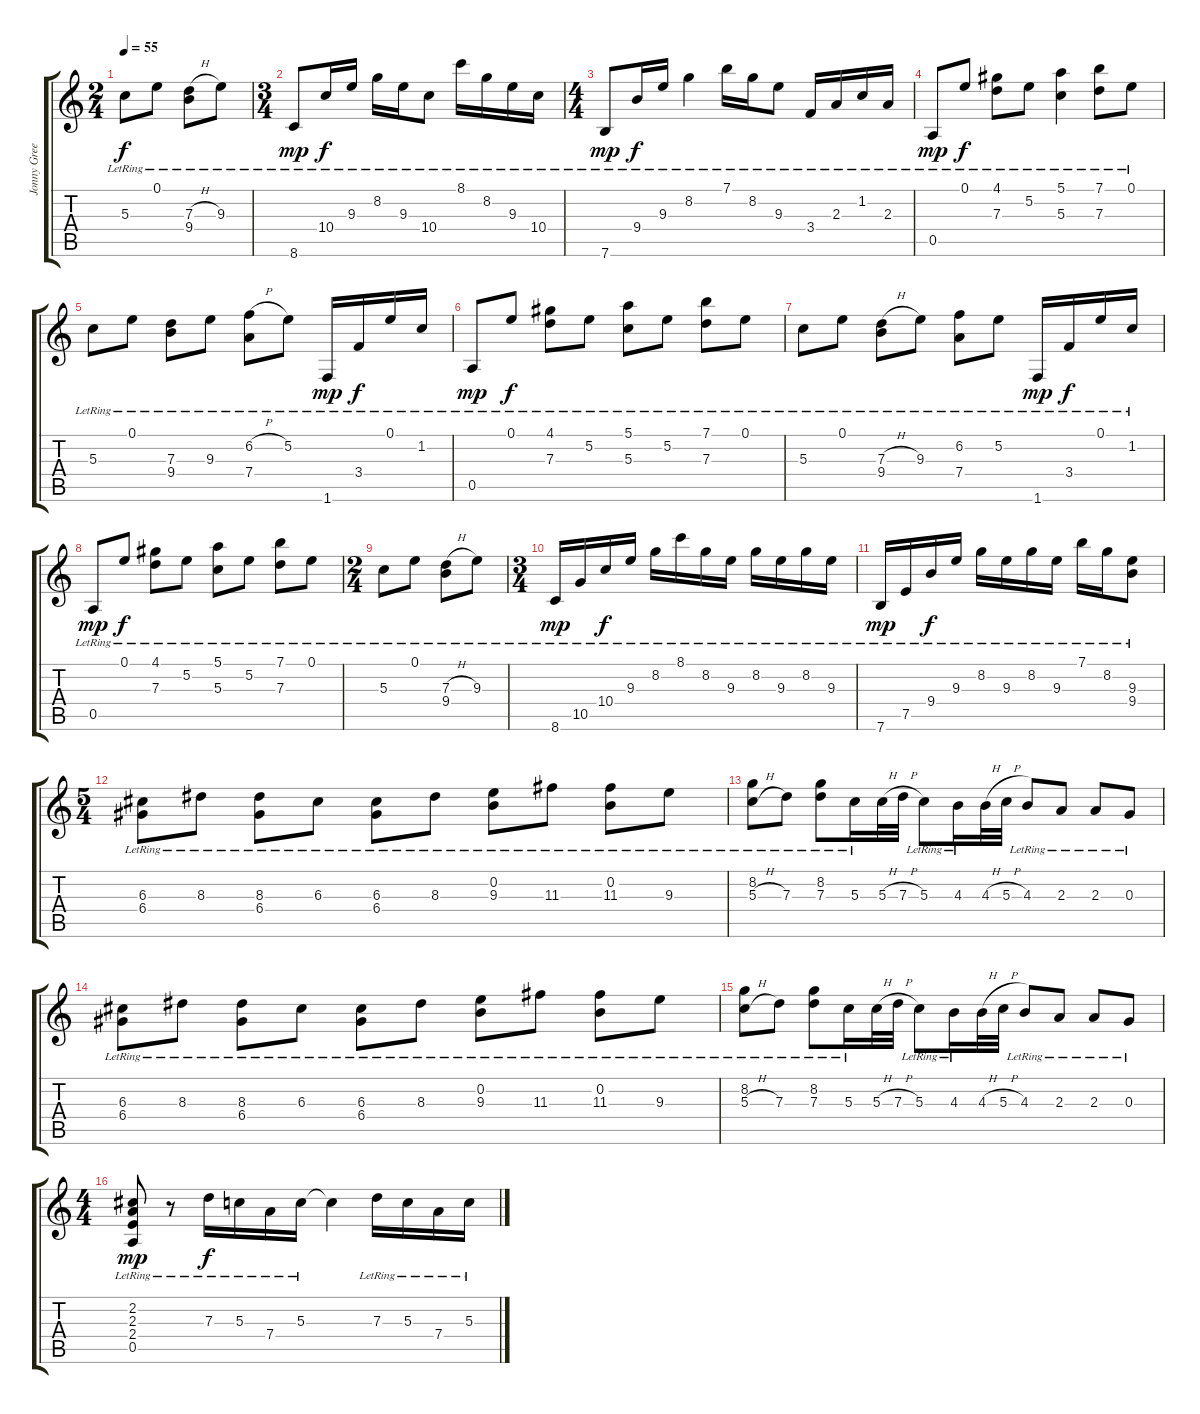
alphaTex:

\track ("Jonny Greenwood" "Jonny Gree") {instrument electricguitarjazz}
\staff {score tabs}
\tuning (E4 B3 G3 D3 A2 E2) {hide}
\ts (2 4)
\tempo 55
\clef g2
\ks c
5.3{lr}.8{dy f} 0.1{lr}.8 (7.3{h} 9.4{lr}).8 9.3{lr}.8 |
\ts (3 4)
8.6{lr}.8{dy mp} 10.4{lr}.16{dy f} 9.3{lr}.16 8.2{lr}.16 9.3{lr}.16 10.4{lr}.8 8.1{lr}.16 8.2{lr}.16 9.3{lr}.16 10.4{lr}.16 |
\ts (4 4)
7.6{lr}.8{dy mp} 9.4{lr}.16{dy f} 9.3{lr}.16 8.2{lr}.4 7.1{lr}.16 8.2{lr}.16 9.3{lr}.8 3.4{lr}.16 2.3{lr}.16 1.2{lr}.16 2.3{lr}.16 |
0.5{lr}.8{dy mp} 0.1{lr}.8{dy f} (4.1{lr} 7.3{lr}).8 5.2{lr}.8 (5.1{lr} 5.3{lr}).4 (7.1{lr} 7.3{lr}).8 0.1{lr}.8 |
5.3{lr}.8 0.1{lr}.8 (7.3{lr} 9.4{lr}).8 9.3{lr}.8 (6.2{h} 7.4{lr}).8 5.2{lr}.8 1.6{lr}.16{dy mp} 3.4{lr}.16{dy f} 0.1{lr}.16 1.2{lr}.16 |
0.5{lr}.8{dy mp} 0.1{lr}.8{dy f} (4.1{lr} 7.3{lr}).8 5.2{lr}.8 (5.1{lr} 5.3{lr}).8 5.2{lr}.8 (7.1{lr} 7.3{lr}).8 0.1{lr}.8 |
5.3{lr}.8 0.1{lr}.8 (7.3{h} 9.4{lr}).8 9.3{lr}.8 (6.2{lr} 7.4{lr}).8 5.2{lr}.8 1.6{lr}.16{dy mp} 3.4{lr}.16{dy f} 0.1{lr}.16 1.2{lr}.16 |
0.5{lr}.8{dy mp} 0.1{lr}.8{dy f} (4.1{lr} 7.3{lr}).8 5.2{lr}.8 (5.1{lr} 5.3{lr}).8 5.2{lr}.8 (7.1{lr} 7.3{lr}).8 0.1{lr}.8 |
\ts (2 4)
5.3{lr}.8 0.1{lr}.8 (7.3{h} 9.4{lr}).8 9.3{lr}.8 |
\ts (3 4)
8.6{lr}.16{dy mp} 10.5{lr}.16 10.4{lr}.16{dy f} 9.3{lr}.16 8.2{lr}.16 8.1{lr}.16 8.2{lr}.16 9.3{lr}.16 8.2{lr}.16 9.3{lr}.16 8.2{lr}.16 9.3{lr}.16 |
7.6{lr}.16{dy mp} 7.5{lr}.16 9.4{lr}.16{dy f} 9.3{lr}.16 8.2{lr}.16 9.3{lr}.16 8.2{lr}.16 9.3{lr}.16 7.1{lr}.16 8.2{lr}.16 (9.3{lr} 9.4{lr}).8 |
\ts (5 4)
(6.3{lr} 6.4{lr}).8 8.3{lr}.8 (8.3{lr} 6.4{lr}).8 6.3{lr}.8 (6.3{lr} 6.4{lr}).8 8.3{lr}.8 (0.2{lr} 9.3{lr}).8 11.3{lr}.8 (0.2{lr} 11.3{lr}).8 9.3{lr}.8 |
(8.2{lr} 5.3{h}).8 7.3{lr}.8 (8.2{lr} 7.3{lr}).8 5.3{lr}.16 5.3{h}.32 7.3{h}.32 5.3{lr}.8 4.3{lr}.16 4.3{h}.32 5.3{h}.32 4.3{lr}.8 2.3{lr}.8 2.3{lr}.8 0.3{lr}.8 |
(6.3{lr} 6.4{lr}).8 8.3{lr}.8 (8.3{lr} 6.4{lr}).8 6.3{lr}.8 (6.3{lr} 6.4{lr}).8 8.3{lr}.8 (0.2{lr} 9.3{lr}).8 11.3{lr}.8 (0.2{lr} 11.3{lr}).8 9.3{lr}.8 |
(8.2{lr} 5.3{h}).8 7.3{lr}.8 (8.2{lr} 7.3{lr}).8 5.3{lr}.16 5.3{h}.32 7.3{h}.32 5.3{lr}.8 4.3{lr}.16 4.3{h}.32 5.3{h}.32 4.3{lr}.8 2.3{lr}.8 2.3{lr}.8 0.3{lr}.8 |
\ts (4 4)
(2.2{lr} 2.3{lr} 2.4{lr} 0.5{lr}).8{dy mp} r.8 7.3{lr}.16{dy f} 5.3{lr}.16 7.4{lr}.16 5.3{lr}.16 5.3{t}.4 7.3{lr}.16 5.3{lr}.16 7.4{lr}.16 5.3{lr}.16
